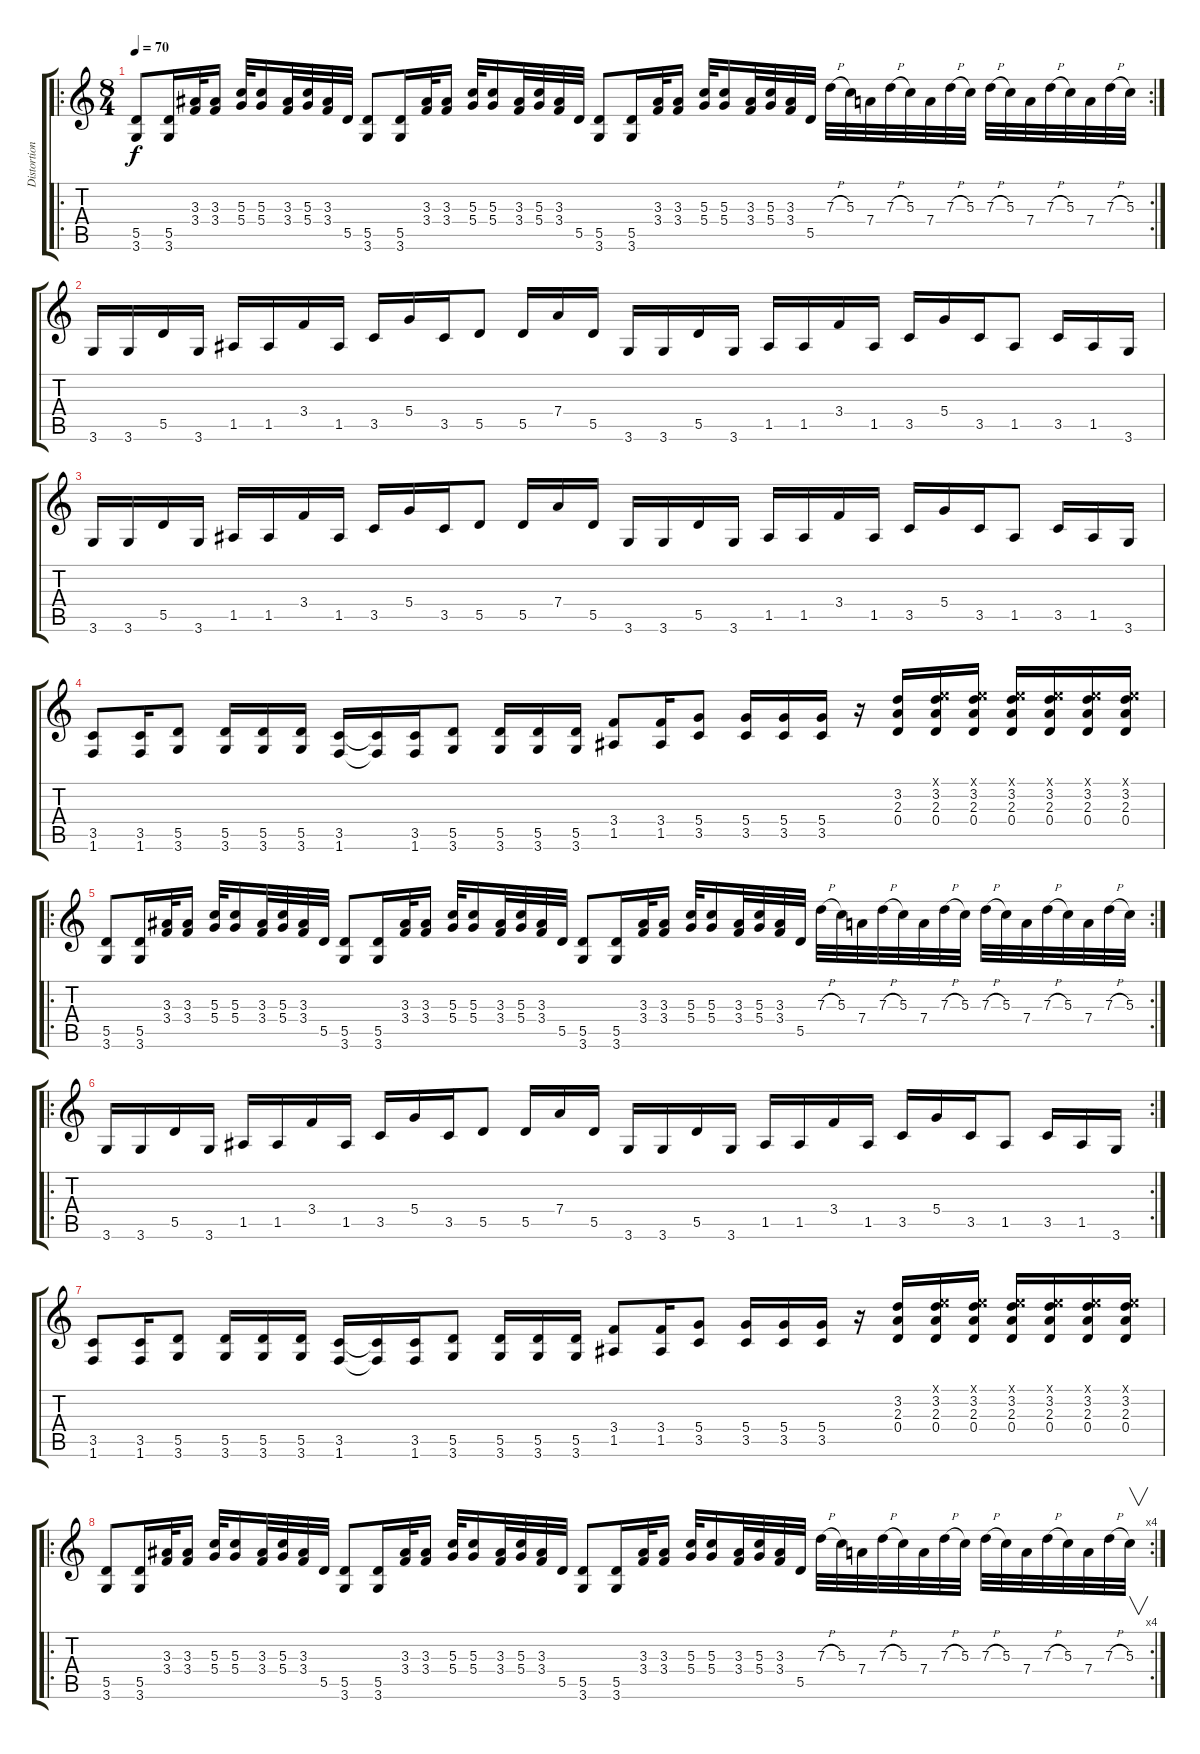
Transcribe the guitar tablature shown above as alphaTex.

\track ("Distortion Guitar" "Distortion") {instrument distortionguitar}
\staff {score tabs}
\tuning (E4 B3 G3 D3 A2 E2) {hide}
\ro
\rc 2
\ts (8 4)
\tempo 70
\clef g2
\ks c
(5.5 3.6).8{dy f} (5.5 3.6).16 (3.3 3.4).32 (3.3 3.4).16 (5.3 5.4).32 (5.3 5.4).16 (3.3 3.4).32 (5.3 5.4).32 (3.3 3.4).32 5.5.32 (5.5 3.6).8 (5.5 3.6).16 (3.3 3.4).32 (3.3 3.4).16 (5.3 5.4).32 (5.3 5.4).16 (3.3 3.4).32 (5.3 5.4).32 (3.3 3.4).32 5.5.32 (5.5 3.6).8 (5.5 3.6).16 (3.3 3.4).32 (3.3 3.4).16 (5.3 5.4).32 (5.3 5.4).16 (3.3 3.4).32 (5.3 5.4).32 (3.3 3.4).32 5.5.32 7.3{h}.32 5.3.32 7.4.32 7.3{h}.32 5.3.32 7.4.32 7.3{h}.32 5.3.32 7.3{h}.32 5.3.32 7.4.32 7.3{h}.32 5.3.32 7.4.32 7.3{h}.32 5.3.32 |
3.6.16 3.6.16 5.5.16 3.6.16 1.5.16 1.5.16 3.4.16 1.5.16 3.5.16 5.4.16 3.5.16 5.5.8 5.5.16 7.4.16 5.5.16 3.6.16 3.6.16 5.5.16 3.6.16 1.5.16 1.5.16 3.4.16 1.5.16 3.5.16 5.4.16 3.5.16 1.5.8 3.5.16 1.5.16 3.6.16 |
3.6.16 3.6.16 5.5.16 3.6.16 1.5.16 1.5.16 3.4.16 1.5.16 3.5.16 5.4.16 3.5.16 5.5.8 5.5.16 7.4.16 5.5.16 3.6.16 3.6.16 5.5.16 3.6.16 1.5.16 1.5.16 3.4.16 1.5.16 3.5.16 5.4.16 3.5.16 1.5.8 3.5.16 1.5.16 3.6.16 |
(3.5 1.6).8 (3.5 1.6).16 (5.5 3.6).8 (5.5 3.6).16 (5.5 3.6).16 (5.5 3.6).16 (3.5 1.6).16 (3.5{t} 1.6{t}).16 (3.5 1.6).16 (5.5 3.6).8 (5.5 3.6).16 (5.5 3.6).16 (5.5 3.6).16 (3.4 1.5).8 (3.4 1.5).16 (5.4 3.5).8 (5.4 3.5).16 (5.4 3.5).16 (5.4 3.5).16 r.16 (3.2 2.3 0.4).16 (0.1{x} 3.2 2.3 0.4).16 (0.1{x} 3.2 2.3 0.4).16 (0.1{x} 3.2 2.3 0.4).16 (0.1{x} 3.2 2.3 0.4).16 (0.1{x} 3.2 2.3 0.4).16 (0.1{x} 3.2 2.3 0.4).16 |
\ro
\rc 2
(5.5 3.6).8 (5.5 3.6).16 (3.3 3.4).32 (3.3 3.4).16 (5.3 5.4).32 (5.3 5.4).16 (3.3 3.4).32 (5.3 5.4).32 (3.3 3.4).32 5.5.32 (5.5 3.6).8 (5.5 3.6).16 (3.3 3.4).32 (3.3 3.4).16 (5.3 5.4).32 (5.3 5.4).16 (3.3 3.4).32 (5.3 5.4).32 (3.3 3.4).32 5.5.32 (5.5 3.6).8 (5.5 3.6).16 (3.3 3.4).32 (3.3 3.4).16 (5.3 5.4).32 (5.3 5.4).16 (3.3 3.4).32 (5.3 5.4).32 (3.3 3.4).32 5.5.32 7.3{h}.32 5.3.32 7.4.32 7.3{h}.32 5.3.32 7.4.32 7.3{h}.32 5.3.32 7.3{h}.32 5.3.32 7.4.32 7.3{h}.32 5.3.32 7.4.32 7.3{h}.32 5.3.32 |
\ro
\rc 2
3.6.16 3.6.16 5.5.16 3.6.16 1.5.16 1.5.16 3.4.16 1.5.16 3.5.16 5.4.16 3.5.16 5.5.8 5.5.16 7.4.16 5.5.16 3.6.16 3.6.16 5.5.16 3.6.16 1.5.16 1.5.16 3.4.16 1.5.16 3.5.16 5.4.16 3.5.16 1.5.8 3.5.16 1.5.16 3.6.16 |
(3.5 1.6).8 (3.5 1.6).16 (5.5 3.6).8 (5.5 3.6).16 (5.5 3.6).16 (5.5 3.6).16 (3.5 1.6).16 (3.5{t} 1.6{t}).16 (3.5 1.6).16 (5.5 3.6).8 (5.5 3.6).16 (5.5 3.6).16 (5.5 3.6).16 (3.4 1.5).8 (3.4 1.5).16 (5.4 3.5).8 (5.4 3.5).16 (5.4 3.5).16 (5.4 3.5).16 r.16 (3.2 2.3 0.4).16 (0.1{x} 3.2 2.3 0.4).16 (0.1{x} 3.2 2.3 0.4).16 (0.1{x} 3.2 2.3 0.4).16 (0.1{x} 3.2 2.3 0.4).16 (0.1{x} 3.2 2.3 0.4).16 (0.1{x} 3.2 2.3 0.4).16 |
\ro
\rc 4
(5.5 3.6).8 (5.5 3.6).16 (3.3 3.4).32 (3.3 3.4).16 (5.3 5.4).32 (5.3 5.4).16 (3.3 3.4).32 (5.3 5.4).32 (3.3 3.4).32 5.5.32 (5.5 3.6).8 (5.5 3.6).16 (3.3 3.4).32 (3.3 3.4).16 (5.3 5.4).32 (5.3 5.4).16 (3.3 3.4).32 (5.3 5.4).32 (3.3 3.4).32 5.5.32 (5.5 3.6).8 (5.5 3.6).16 (3.3 3.4).32 (3.3 3.4).16 (5.3 5.4).32 (5.3 5.4).16 (3.3 3.4).32 (5.3 5.4).32 (3.3 3.4).32 5.5.32 7.3{h}.32 5.3.32 7.4.32 7.3{h}.32 5.3.32 7.4.32 7.3{h}.32 5.3.32 7.3{h}.32 5.3.32 7.4.32 7.3{h}.32 5.3.32 7.4.32 7.3{h}.32 5.3.32{v}
